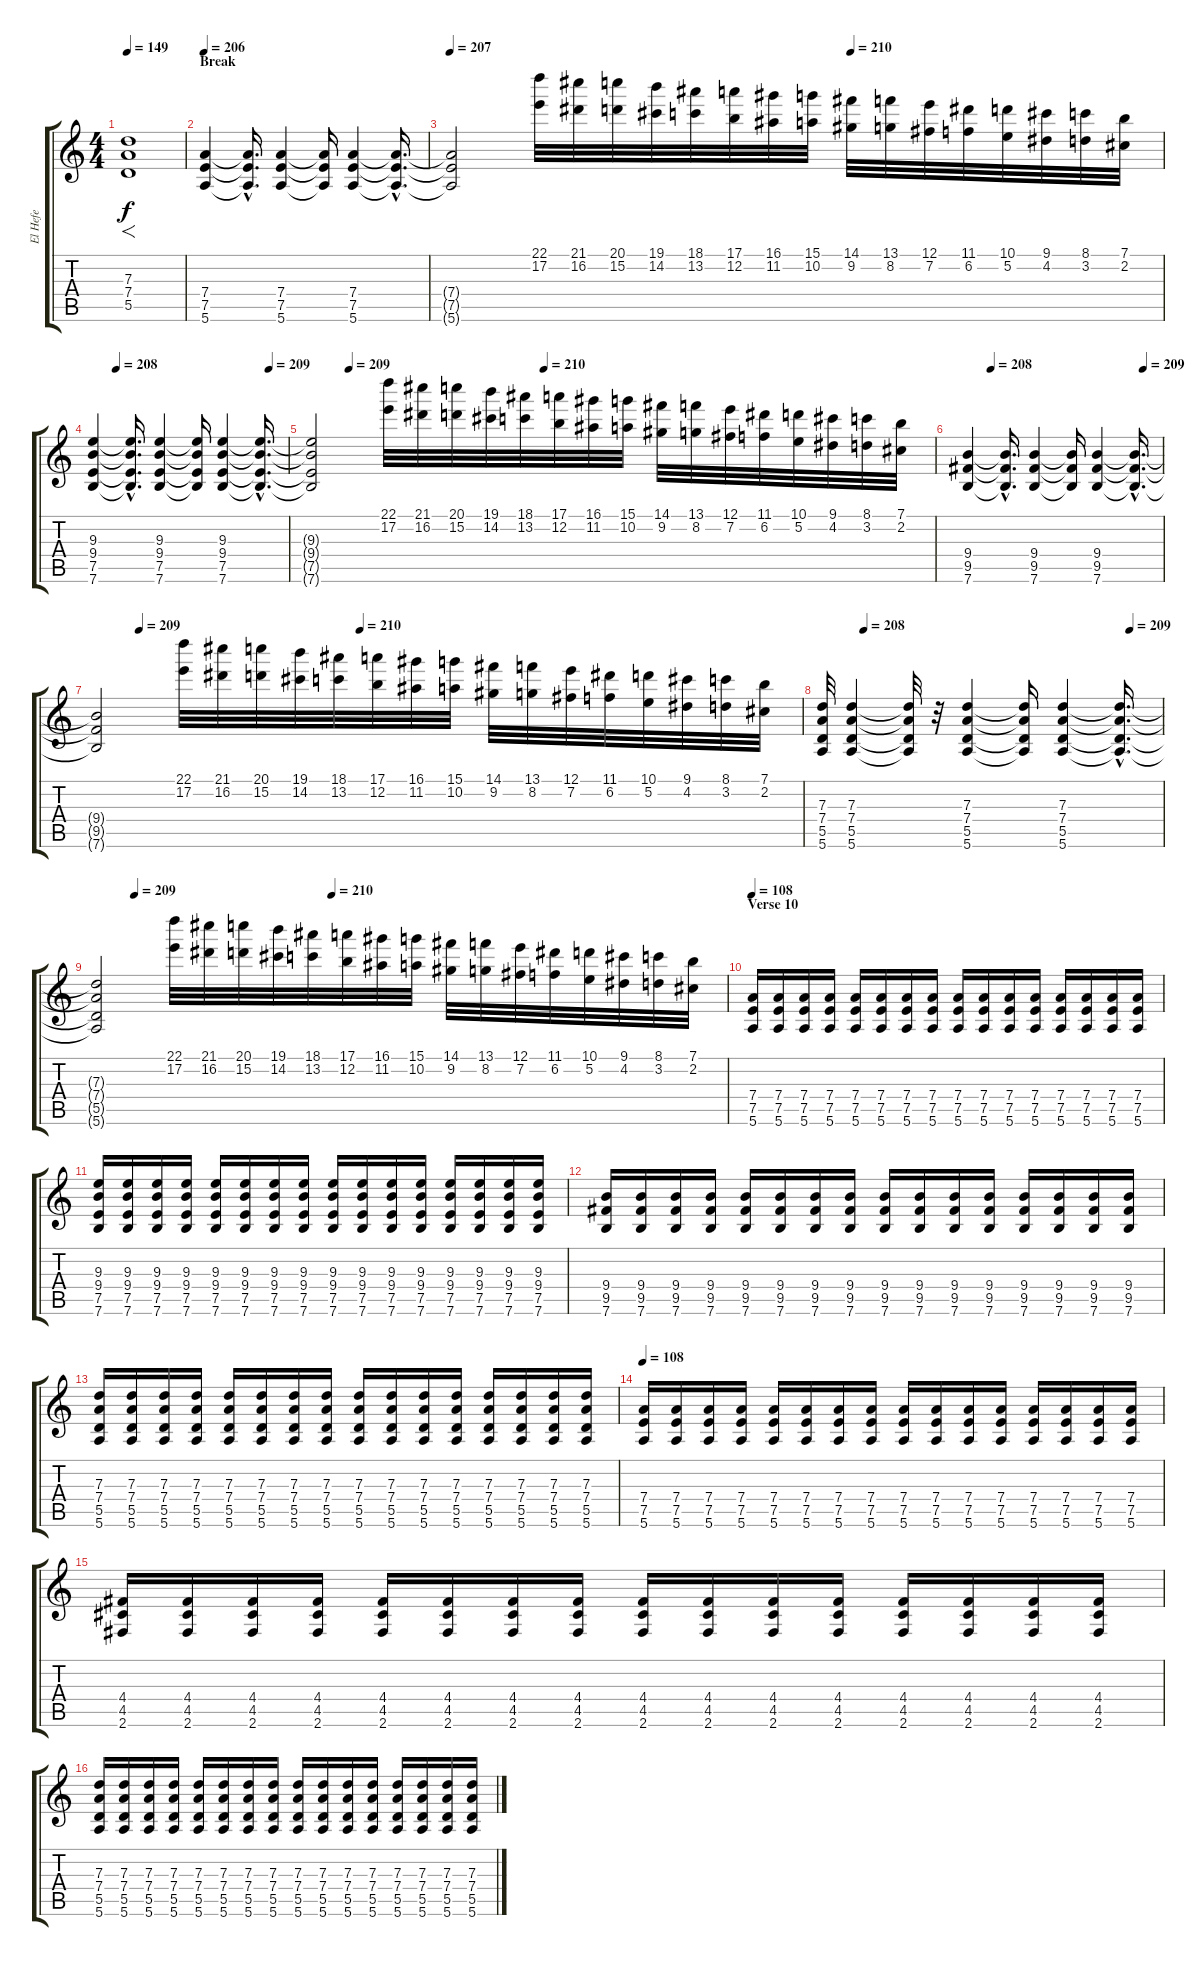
\track ("El Hefe" "El Hefe") {instrument overdrivenguitar}
\staff {score tabs}
\tuning (E4 B3 G3 D3 A2 E2) {hide}
\ts (4 4)
\tempo 149
\clef g2
\ks c
(7.3 7.4 5.5).1{f dy f} |
\section ("" "Break")
\tempo 206
(7.4 7.5 5.6).4 (7.4{hac t} 7.5{hac t} 5.6{hac t}).16{d} (7.4 7.5 5.6).4 (7.4{t} 7.5{t} 5.6{t}).16 (7.4 7.5 5.6).4 (7.4{hac t} 7.5{hac t} 5.6{hac t}).16{d} |
\tempo 207
\tempo (210 0.5625)
(7.4{t} 7.5{t} 5.6{t}).2 (22.1 17.2).32 (21.1 16.2).32 (20.1 15.2).32 (19.1 14.2).32 (18.1 13.2).32 (17.1 12.2).32 (16.1 11.2).32 (15.1 10.2).32 (14.1 9.2).32 (13.1 8.2).32 (12.1 7.2).32 (11.1 6.2).32 (10.1 5.2).32 (9.1 4.2).32 (8.1 3.2).32 (7.1 2.2).32 |
\tempo (208 0.125)
\tempo (209 0.90625)
(9.3 9.4 7.5 7.6).4 (9.3{hac t} 9.4{hac t} 7.5{hac t} 7.6{hac t}).16{d} (9.3 9.4 7.5 7.6).4 (9.3{t} 9.4{t} 7.5{t} 7.6{t}).16 (9.3 9.4 7.5 7.6).4 (9.3{hac t} 9.4{hac t} 7.5{hac t} 7.6{hac t}).16{d} |
\tempo (209 0.0625)
\tempo (210 0.375)
(9.3{t} 9.4{t} 7.5{t} 7.6{t}).2 (22.1 17.2).32 (21.1 16.2).32 (20.1 15.2).32 (19.1 14.2).32 (18.1 13.2).32 (17.1 12.2).32 (16.1 11.2).32 (15.1 10.2).32 (14.1 9.2).32 (13.1 8.2).32 (12.1 7.2).32 (11.1 6.2).32 (10.1 5.2).32 (9.1 4.2).32 (8.1 3.2).32 (7.1 2.2).32 |
\tempo (208 0.125)
\tempo (209 0.90625)
(9.4 9.5 7.6).4 (9.4{hac t} 9.5{hac t} 7.6{hac t}).16{d} (9.4 9.5 7.6).4 (9.4{t} 9.5{t} 7.6{t}).16 (9.4 9.5 7.6).4 (9.4{hac t} 9.5{hac t} 7.6{hac t}).16{d} |
\tempo (209 0.0625)
\tempo (210 0.375)
(9.4{t} 9.5{t} 7.6{t}).2 (22.1 17.2).32 (21.1 16.2).32 (20.1 15.2).32 (19.1 14.2).32 (18.1 13.2).32 (17.1 12.2).32 (16.1 11.2).32 (15.1 10.2).32 (14.1 9.2).32 (13.1 8.2).32 (12.1 7.2).32 (11.1 6.2).32 (10.1 5.2).32 (9.1 4.2).32 (8.1 3.2).32 (7.1 2.2).32 |
\tempo (208 0.125)
\tempo (209 0.90625)
(7.3 7.4 5.5 5.6).32 (7.3 7.4 5.5 5.6).4 (7.3{t} 7.4{t} 5.5{t} 5.6{t}).32 r.32 (7.3 7.4 5.5 5.6).4 (7.3{t} 7.4{t} 5.5{t} 5.6{t}).16 (7.3 7.4 5.5 5.6).4 (7.3{hac t} 7.4{hac t} 5.5{hac t} 5.6{hac t}).16{d} |
\tempo (209 0.0625)
\tempo (210 0.375)
(7.3{t} 7.4{t} 5.5{t} 5.6{t}).2 (22.1 17.2).32 (21.1 16.2).32 (20.1 15.2).32 (19.1 14.2).32 (18.1 13.2).32 (17.1 12.2).32 (16.1 11.2).32 (15.1 10.2).32 (14.1 9.2).32 (13.1 8.2).32 (12.1 7.2).32 (11.1 6.2).32 (10.1 5.2).32 (9.1 4.2).32 (8.1 3.2).32 (7.1 2.2).32 |
\section ("" "Verse 10")
\tempo 108
(7.4 7.5 5.6).16 (7.4 7.5 5.6).16 (7.4 7.5 5.6).16 (7.4 7.5 5.6).16 (7.4 7.5 5.6).16 (7.4 7.5 5.6).16 (7.4 7.5 5.6).16 (7.4 7.5 5.6).16 (7.4 7.5 5.6).16 (7.4 7.5 5.6).16 (7.4 7.5 5.6).16 (7.4 7.5 5.6).16 (7.4 7.5 5.6).16 (7.4 7.5 5.6).16 (7.4 7.5 5.6).16 (7.4 7.5 5.6).16 |
(9.3 9.4 7.5 7.6).16 (9.3 9.4 7.5 7.6).16 (9.3 9.4 7.5 7.6).16 (9.3 9.4 7.5 7.6).16 (9.3 9.4 7.5 7.6).16 (9.3 9.4 7.5 7.6).16 (9.3 9.4 7.5 7.6).16 (9.3 9.4 7.5 7.6).16 (9.3 9.4 7.5 7.6).16 (9.3 9.4 7.5 7.6).16 (9.3 9.4 7.5 7.6).16 (9.3 9.4 7.5 7.6).16 (9.3 9.4 7.5 7.6).16 (9.3 9.4 7.5 7.6).16 (9.3 9.4 7.5 7.6).16 (9.3 9.4 7.5 7.6).16 |
(9.4 9.5 7.6).16 (9.4 9.5 7.6).16 (9.4 9.5 7.6).16 (9.4 9.5 7.6).16 (9.4 9.5 7.6).16 (9.4 9.5 7.6).16 (9.4 9.5 7.6).16 (9.4 9.5 7.6).16 (9.4 9.5 7.6).16 (9.4 9.5 7.6).16 (9.4 9.5 7.6).16 (9.4 9.5 7.6).16 (9.4 9.5 7.6).16 (9.4 9.5 7.6).16 (9.4 9.5 7.6).16 (9.4 9.5 7.6).16 |
(7.3 7.4 5.5 5.6).16 (7.3 7.4 5.5 5.6).16 (7.3 7.4 5.5 5.6).16 (7.3 7.4 5.5 5.6).16 (7.3 7.4 5.5 5.6).16 (7.3 7.4 5.5 5.6).16 (7.3 7.4 5.5 5.6).16 (7.3 7.4 5.5 5.6).16 (7.3 7.4 5.5 5.6).16 (7.3 7.4 5.5 5.6).16 (7.3 7.4 5.5 5.6).16 (7.3 7.4 5.5 5.6).16 (7.3 7.4 5.5 5.6).16 (7.3 7.4 5.5 5.6).16 (7.3 7.4 5.5 5.6).16 (7.3 7.4 5.5 5.6).16 |
\tempo 108
(7.4 7.5 5.6).16 (7.4 7.5 5.6).16 (7.4 7.5 5.6).16 (7.4 7.5 5.6).16 (7.4 7.5 5.6).16 (7.4 7.5 5.6).16 (7.4 7.5 5.6).16 (7.4 7.5 5.6).16 (7.4 7.5 5.6).16 (7.4 7.5 5.6).16 (7.4 7.5 5.6).16 (7.4 7.5 5.6).16 (7.4 7.5 5.6).16 (7.4 7.5 5.6).16 (7.4 7.5 5.6).16 (7.4 7.5 5.6).16 |
(4.4 4.5 2.6).16 (4.4 4.5 2.6).16 (4.4 4.5 2.6).16 (4.4 4.5 2.6).16 (4.4 4.5 2.6).16 (4.4 4.5 2.6).16 (4.4 4.5 2.6).16 (4.4 4.5 2.6).16 (4.4 4.5 2.6).16 (4.4 4.5 2.6).16 (4.4 4.5 2.6).16 (4.4 4.5 2.6).16 (4.4 4.5 2.6).16 (4.4 4.5 2.6).16 (4.4 4.5 2.6).16 (4.4 4.5 2.6).16 |
(7.3 7.4 5.5 5.6).16 (7.3 7.4 5.5 5.6).16 (7.3 7.4 5.5 5.6).16 (7.3 7.4 5.5 5.6).16 (7.3 7.4 5.5 5.6).16 (7.3 7.4 5.5 5.6).16 (7.3 7.4 5.5 5.6).16 (7.3 7.4 5.5 5.6).16 (7.3 7.4 5.5 5.6).16 (7.3 7.4 5.5 5.6).16 (7.3 7.4 5.5 5.6).16 (7.3 7.4 5.5 5.6).16 (7.3 7.4 5.5 5.6).16 (7.3 7.4 5.5 5.6).16 (7.3 7.4 5.5 5.6).16 (7.3 7.4 5.5 5.6).16
